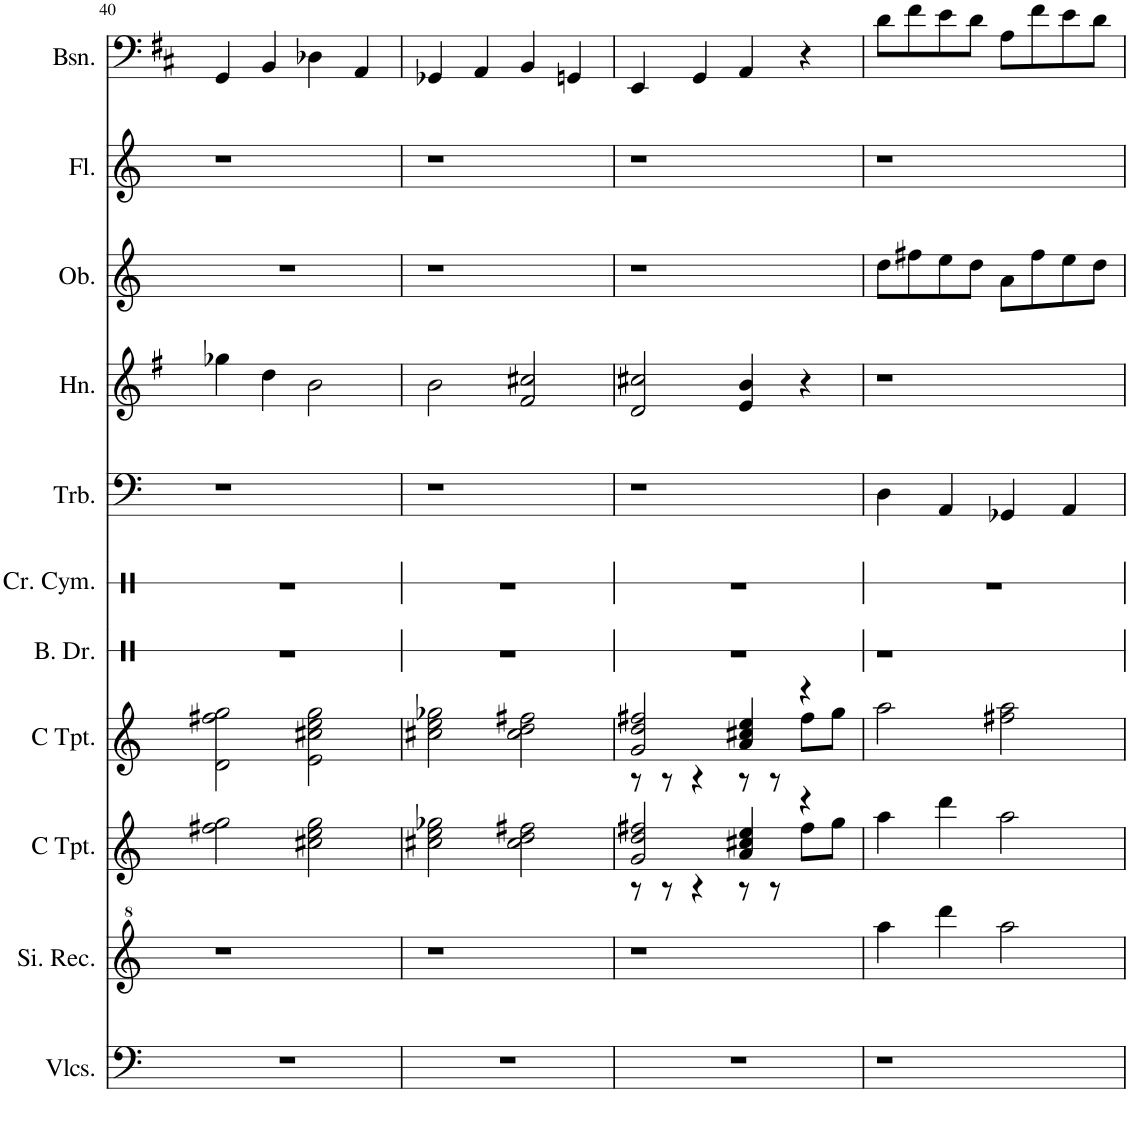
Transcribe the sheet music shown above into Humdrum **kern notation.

**kern	**kern	**kern	**kern	**kern	**kern	**kern	**kern	**kern	**kern	**kern
*part11	*part10	*part9	*part8	*part7	*part6	*part5	*part4	*part3	*part2	*part1
*staff11	*staff10	*staff9	*staff8	*staff7	*staff6	*staff5	*staff4	*staff3	*staff2	*staff1
*I"Violoncellos	*I"Sopranino Recorder	*I"C Trumpet	*I"C Trumpet	*I"Bass Drum	*I"Crash Cymbal	*I"Trombone	*I"Horn	*I"Oboe	*I"Flute	*I"Bassoon
*I'Vlcs.	*I'Si. Rec.	*I'C Tpt.	*I'C Tpt.	*I'B. Dr.	*I'Cr. Cym.	*I'Trb.	*I'Hn.	*I'Ob.	*I'Fl.	*I'Bsn.
!!LO:PB:g=z
*clefF4	*clefG^2	*clefG2	*clefG2	*clefX	*clefX	*clefF4	*clefG2	*clefG2	*clefG2	*clefF4
*	*	*	*	*	*	*	*Trd4c7	*	*	*
*k[]	*k[]	*k[]	*k[]	*k[]	*k[]	*k[]	*k[f#]	*k[]	*k[]	*k[f#c#]
*M4/4	*M4/4	*M4/4	*M4/4	*M4/4	*M4/4	*M4/4	*M4/4	*M4/4	*M4/4	*M4/4
=40	=40	=40	=40	=40	=40	=40	=40	=40	=40	=40
1r	1r	2ff#X\ 2gg\	2d\ 2ff#X\ 2gg\	1r	1r	1r	4gg-X\	1r	1r	4GG/
.	.	.	.	.	.	.	4dd\	.	.	4BB/
.	.	2cc#X\ 2ee\ 2gg\	2e\ 2cc#X\ 2ee\ 2gg\	.	.	.	2b\	.	.	4D-X\
.	.	.	.	.	.	.	.	.	.	4AA/
=41	=41	=41	=41	=41	=41	=41	=41	=41	=41	=41
1r	1r	2cc#X\ 2ee\ 2gg-X\	2cc#X\ 2ee\ 2gg-X\	1r	1r	1r	2b\	1r	1r	4GG-X/
.	.	.	.	.	.	.	.	.	.	4AA/
.	.	2cc#\ 2dd\ 2ff#X\	2cc#\ 2dd\ 2ff#X\	.	.	.	2f#/ 2cc#X/	.	.	4BB/
.	.	.	.	.	.	.	.	.	.	4GGn/
=42	=42	=42	=42	=42	=42	=42	=42	=42	=42	=42
*	*	*^	*^	*	*	*	*	*	*	*
1r	1r	2g/ 2dd/ 2ff#X/	8r	2g/ 2dd/ 2ff#X/	8r	1r	1r	1r	2d/ 2cc#X/	1r	1r	4EE/
.	.	.	8r	.	8r	.	.	.	.	.	.	.
.	.	.	4r	.	4r	.	.	.	.	.	.	4GG/
.	.	4a/ 4cc#X/ 4ee/	8r	4a/ 4cc#X/ 4ee/	8r	.	.	.	4e/ 4b/	.	.	4AA/
.	.	.	8r	.	8r	.	.	.	.	.	.	.
.	.	4r	8ff#\L	4r	8ff#\L	.	.	.	4r	.	.	4r
.	.	.	8gg\J	.	8gg\J	.	.	.	.	.	.	.
*	*	*v	*v	*	*	*	*	*	*	*	*	*
*	*	*	*v	*v	*	*	*	*	*	*	*
=43	=43	=43	=43	=43	=43	=43	=43	=43	=43	=43
1r	4aaa\	4aa\	2aa\	1r	1r	4D\	1r	8dd\L	1r	8d\L
.	.	.	.	.	.	.	.	8ff#X\	.	8f#\
.	4dddd\	4ddd\	.	.	.	4AA/	.	8ee\	.	8e\
.	.	.	.	.	.	.	.	8dd\J	.	8d\J
.	2aaa\	2aa\	2ff#X\ 2aa\	.	.	4GG-X/	.	8a\L	.	8A\L
.	.	.	.	.	.	.	.	8ff#\	.	8f#\
.	.	.	.	.	.	4AA/	.	8ee\	.	8e\
.	.	.	.	.	.	.	.	8dd\J	.	8d\J
=	=	=	=	=	=	=	=	=	=	=
*-	*-	*-	*-	*-	*-	*-	*-	*-	*-	*-
